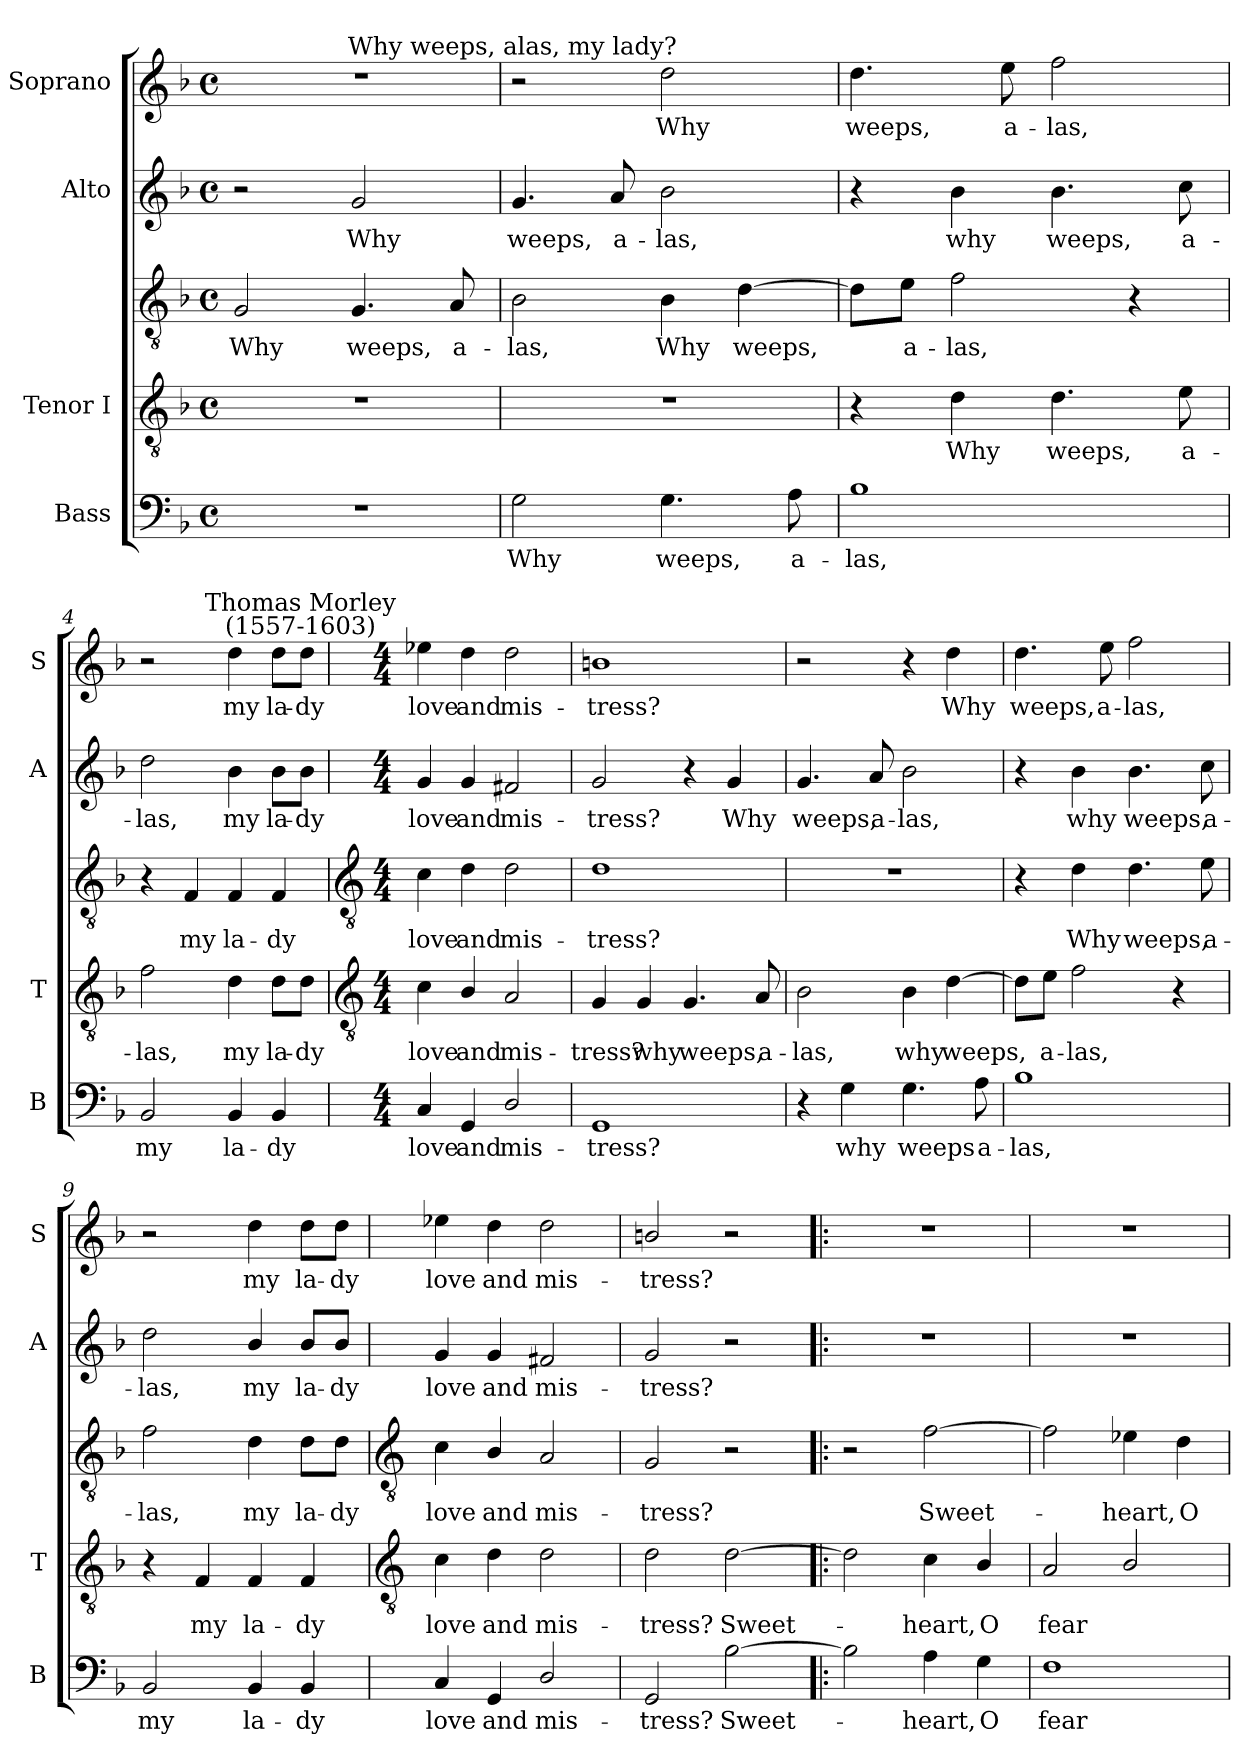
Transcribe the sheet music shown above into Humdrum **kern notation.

**kern	**text	**kern	**text	**kern	**text	**kern	**text	**kern	**text
*part4	*part4	*part3	*part3	*part3	*part3	*part2	*part2	*part1	*part1
*staff5	*staff5	*staff4	*staff4	*staff3	*staff3	*staff2	*staff2	*staff1	*staff1
*I"Bass	*	*I"Tenor I	*	*	*	*I"Alto	*	*I"Soprano	*
*I'B	*	*I'T	*	*	*	*I'A	*	*I'S	*
*clefF4	*	*clefGv2	*	*clefGv2	*	*clefG2	*	*clefG2	*
*k[b-]	*	*k[b-]	*	*k[b-]	*	*k[b-]	*	*k[b-]	*
*F:	*	*F:	*	*F:	*	*F:	*	*F:	*
*M4/4	*	*M4/4	*	*M4/4	*	*M4/4	*	*M4/4	*
*met(c)	*	*met(c)	*	*met(c)	*	*met(c)	*	*met(c)	*
=1	=1	=1	=1	=1	=1	=1	=1	=1	=1
!	!	!	!	!	!LO:LY:b	!	!	!	!
1r	.	1r	.	2G	Why	2r	.	1r	.
!	!	!	!	!	!LO:LY:b	!	!LO:LY:b	!	!
.	.	.	.	4.G	weeps,	2g	Why	.	.
!	!	!	!	!	!LO:LY:b	!	!	!	!
.	.	.	.	8A	a-	.	.	.	.
=2	=2	=2	=2	=2	=2	=2	=2	=2	=2
!	!	!	!	!	!	!	!	!LO:TX:a:cj:t=Why weeps, alas, my lady?	!
!	!LO:LY:b	!	!	!	!LO:LY:b	!	!LO:LY:b	!	!
2G	Why	1r	.	2B-	-las,	4.g	weeps,	2r	.
!	!	!	!	!	!	!	!LO:LY:b	!	!
.	.	.	.	.	.	8a	a-	.	.
!	!LO:LY:b	!	!	!	!LO:LY:b	!	!LO:LY:b	!	!LO:LY:b
4.G	weeps,	.	.	4B-	Why	2b-	-las,	2dd	Why
!	!	!	!	!	!LO:LY:b	!	!	!	!
.	.	.	.	[4d	weeps,	.	.	.	.
!	!LO:LY:b	!	!	!	!	!	!	!	!
8A	a-	.	.	.	.	.	.	.	.
=3	=3	=3	=3	=3	=3	=3	=3	=3	=3
!	!LO:LY:b	!	!	!	!	!	!	!	!LO:LY:b
1B-	-las,	4r	.	8d\L]	.	4r	.	4.dd	weeps,
!	!	!	!	!	!LO:LY:b	!	!	!	!
.	.	.	.	8e\J	a-	.	.	.	.
!	!	!	!LO:LY:b	!	!LO:LY:b	!	!LO:LY:b	!	!
.	.	4d	Why	2f	-las,	4b-	why	.	.
!	!	!	!	!	!	!	!	!	!LO:LY:b
.	.	.	.	.	.	.	.	8ee	a-
!	!	!	!LO:LY:b	!	!	!	!LO:LY:b	!	!LO:LY:b
.	.	4.d	weeps,	.	.	4.b-	weeps,	2ff	-las,
.	.	.	.	4r	.	.	.	.	.
!	!	!	!LO:LY:b	!	!	!	!LO:LY:b	!	!
.	.	8e	a-	.	.	8cc	a-	.	.
=4	=4	=4	=4	=4	=4	=4	=4	=4	=4
!	!LO:LY:b	!	!LO:LY:b	!	!	!	!LO:LY:b	!	!
2BB-	my	2f	las,	4r	.	2dd	-las,	2r	.
!	!	!	!	!	!LO:LY:b	!	!	!	!
.	.	.	.	4F	-my	.	.	.	.
!	!LO:LY:b	!	!LO:LY:b	!	!LO:LY:b	!	!LO:LY:b	!	!LO:LY:b
4BB-	la-	4d	my	4F	la-	4b-	my	4dd	my
!	!LO:LY:b	!	!LO:LY:b	!	!LO:LY:b	!	!LO:LY:b	!	!LO:LY:b
4BB-	-dy	8d\L	la-	4F	-dy	8b-\L	la-	8dd\L	la-
!	!	!	!	!	!	!	!	!LO:TX:a:cj:t=Thomas Morley\n(1557-1603)	!
!	!	!	!LO:LY:b	!	!	!	!LO:LY:b	!	!LO:LY:b
.	.	8d\J	-dy	.	.	8b-\J	-dy	8dd\J	-dy
!!LO:LB:g=z
=5	=5	=5	=5	=5	=5	=5	=5	=5	=5
*	*	*clefGv2	*	*clefGv2	*	*	*	*	*
*M4/4	*	*M4/4	*	*M4/4	*	*M4/4	*	*M4/4	*
!	!LO:LY:b	!	!LO:LY:b	!	!LO:LY:b	!	!LO:LY:b	!	!LO:LY:b
4C	love	4c	-love	4c	love	4g	love	4ee-X	love
!	!LO:LY:b	!	!LO:LY:b	!	!LO:LY:b	!	!LO:LY:b	!	!LO:LY:b
4GG	and	4B-/	and	4d	and	4g	and	4dd	and
!	!LO:LY:b	!	!LO:LY:b	!	!LO:LY:b	!	!LO:LY:b	!	!LO:LY:b
2D/	mis-	2A	mis-	2d	mis-	2f#X	mis-	2dd	mis-
=6	=6	=6	=6	=6	=6	=6	=6	=6	=6
!	!LO:LY:b	!	!LO:LY:b	!	!LO:LY:b	!	!LO:LY:b	!	!LO:LY:b
1GG	-tress?	4G	tress?	1d	-tress?	2g	-tress?	1bn	-tress?
!	!	!	!LO:LY:b	!	!	!	!	!	!
.	.	4G	why	.	.	.	.	.	.
!	!	!	!LO:LY:b	!	!	!	!	!	!
.	.	4.G	weeps,	.	.	4r	.	.	.
!	!	!	!	!	!	!	!LO:LY:b	!	!
.	.	.	.	.	.	4g	Why	.	.
!	!	!	!LO:LY:b	!	!	!	!	!	!
.	.	8A	a-	.	.	.	.	.	.
=7	=7	=7	=7	=7	=7	=7	=7	=7	=7
!	!	!	!LO:LY:b	!	!	!	!LO:LY:b	!	!
4r	.	2B-	-las,	1r	.	4.g	weeps,	2r	.
!	!LO:LY:b	!	!	!	!	!	!	!	!
4G	why	.	.	.	.	.	.	.	.
!	!	!	!	!	!	!	!LO:LY:b	!	!
.	.	.	.	.	.	8a	a-	.	.
!	!LO:LY:b	!	!LO:LY:b	!	!	!	!LO:LY:b	!	!
4.G	weeps	4B-	why	.	.	2b-	-las,	4r	.
!	!	!	!LO:LY:b	!	!	!	!	!	!LO:LY:b
.	.	[4d	weeps,	.	.	.	.	4dd	Why
!	!LO:LY:b	!	!	!	!	!	!	!	!
8A	a-	.	.	.	.	.	.	.	.
=8	=8	=8	=8	=8	=8	=8	=8	=8	=8
!	!LO:LY:b	!	!	!	!	!	!	!	!LO:LY:b
1B-	-las,	8d\L]	.	4r	.	4r	.	4.dd	weeps,
!	!	!	!LO:LY:b	!	!	!	!	!	!
.	.	8e\J	-a-	.	.	.	.	.	.
!	!	!	!LO:LY:b	!	!LO:LY:b	!	!LO:LY:b	!	!
.	.	2f	-las,	4d	Why	4b-	why	.	.
!	!	!	!	!	!	!	!	!	!LO:LY:b
.	.	.	.	.	.	.	.	8ee	a-
!	!	!	!	!	!LO:LY:b	!	!LO:LY:b	!	!LO:LY:b
.	.	.	.	4.d	weeps,	4.b-	weeps,	2ff	-las,
.	.	4r	.	.	.	.	.	.	.
!	!	!	!	!	!LO:LY:b	!	!LO:LY:b	!	!
.	.	.	.	8e	a-	8cc	a-	.	.
=9	=9	=9	=9	=9	=9	=9	=9	=9	=9
!	!LO:LY:b	!	!	!	!LO:LY:b	!	!LO:LY:b	!	!
2BB-	my	4r	.	2f	las,	2dd	-las,	2r	.
!	!	!	!LO:LY:b	!	!	!	!	!	!
.	.	4F	my	.	.	.	.	.	.
!	!LO:LY:b	!	!LO:LY:b	!	!LO:LY:b	!	!LO:LY:b	!	!LO:LY:b
4BB-	la-	4F	la-	4d	my	4b-/	my	4dd	my
!	!LO:LY:b	!	!LO:LY:b	!	!LO:LY:b	!	!LO:LY:b	!	!LO:LY:b
4BB-	-dy	4F	-dy	8d\L	la-	8b-/L	la-	8dd\L	la-
!	!	!	!	!	!LO:LY:b	!	!LO:LY:b	!	!LO:LY:b
.	.	.	.	8d\J	-dy	8b-/J	-dy	8dd\J	-dy
!!LO:LB:g=z
=10	=10	=10	=10	=10	=10	=10	=10	=10	=10
*	*	*clefGv2	*	*clefGv2	*	*	*	*	*
!	!LO:LY:b	!	!LO:LY:b	!	!LO:LY:b	!	!LO:LY:b	!	!LO:LY:b
4C	love	4c	-love	4c	love	4g	love	4ee-X	love
!	!LO:LY:b	!	!LO:LY:b	!	!LO:LY:b	!	!LO:LY:b	!	!LO:LY:b
4GG	and	4d	and	4B-/	and	4g	and	4dd	and
!	!LO:LY:b	!	!LO:LY:b	!	!LO:LY:b	!	!LO:LY:b	!	!LO:LY:b
2D/	mis-	2d	mis-	2A	mis-	2f#X	mis-	2dd	mis-
=11	=11	=11	=11	=11	=11	=11	=11	=11	=11
!	!LO:LY:b	!	!LO:LY:b	!	!LO:LY:b	!	!LO:LY:b	!	!LO:LY:b
2GG	-tress?	2d	tress?	2G	-tress?	2g	-tress?	2bn/	-tress?
!	!LO:LY:b	!	!LO:LY:b	!	!	!	!	!	!
[2B-	Sweet-	[2d	Sweet-	2r	.	2r	.	2r	.
=12!|:	=12!|:	=12!|:	=12!|:	=12!|:	=12!|:	=12!|:	=12!|:	=12!|:	=12!|:
2B-]	.	2d]	.	2r	.	1r	.	1r	.
!	!LO:LY:b	!	!LO:LY:b	!	!LO:LY:b	!	!	!	!
4A	-heart,	4c	heart,	[2f	-Sweet-	.	.	.	.
!	!LO:LY:b	!	!LO:LY:b	!	!	!	!	!	!
4G	O	4B-/	O	.	.	.	.	.	.
=13	=13	=13	=13	=13	=13	=13	=13	=13	=13
!	!LO:LY:b	!	!LO:LY:b	!	!	!	!	!	!
1F	fear	2A	fear	2f]	.	1r	.	1r	.
!	!	!	!	!	!LO:LY:b	!	!	!	!
.	.	2B-/	.	4e-X	heart,	.	.	.	.
!	!	!	!	!	!LO:LY:b	!	!	!	!
.	.	.	.	4d	O	.	.	.	.
=	=	=	=	=	=	=	=	=	=
*-	*-	*-	*-	*-	*-	*-	*-	*-	*-
